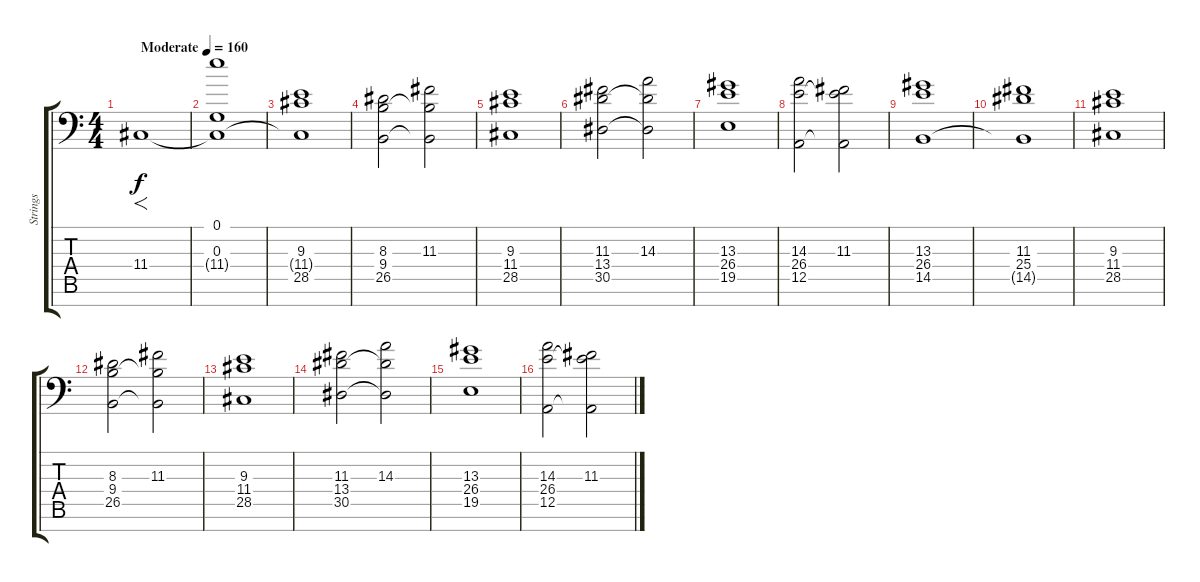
\track ("Strings" "Strings") {instrument synthstrings1}
\staff {score tabs}
\tuning (E5 B4 G3 D2 A1 E1 B-1) {hide}
\ts (4 4)
\tempo (160 "Moderate")
\clef f4
\ks c
11.4.1{f dy f instrument synthstrings1} |
(0.1 0.3 11.4{t}).1 |
(9.3 11.4{t} 28.5).1 |
(8.3 9.4 26.5).2 (11.3 9.4{t} 26.5{t}).2 |
(9.3 11.4 28.5).1 |
(11.3 13.4 30.5).2 (14.3 13.4{t} 30.5{t}).2 |
(13.3 26.4 19.5).1 |
(14.3 26.4 12.5).2 (11.3 26.4{t} 12.5{t}).2 |
(13.3 26.4 14.5).1 |
(11.3 25.4 14.5{t}).1 |
(9.3 11.4 28.5).1 |
(8.3 9.4 26.5).2 (11.3 9.4{t} 26.5{t}).2 |
(9.3 11.4 28.5).1 |
(11.3 13.4 30.5).2 (14.3 13.4{t} 30.5{t}).2 |
(13.3 26.4 19.5).1 |
(14.3 26.4 12.5).2 (11.3 26.4{t} 12.5{t}).2
